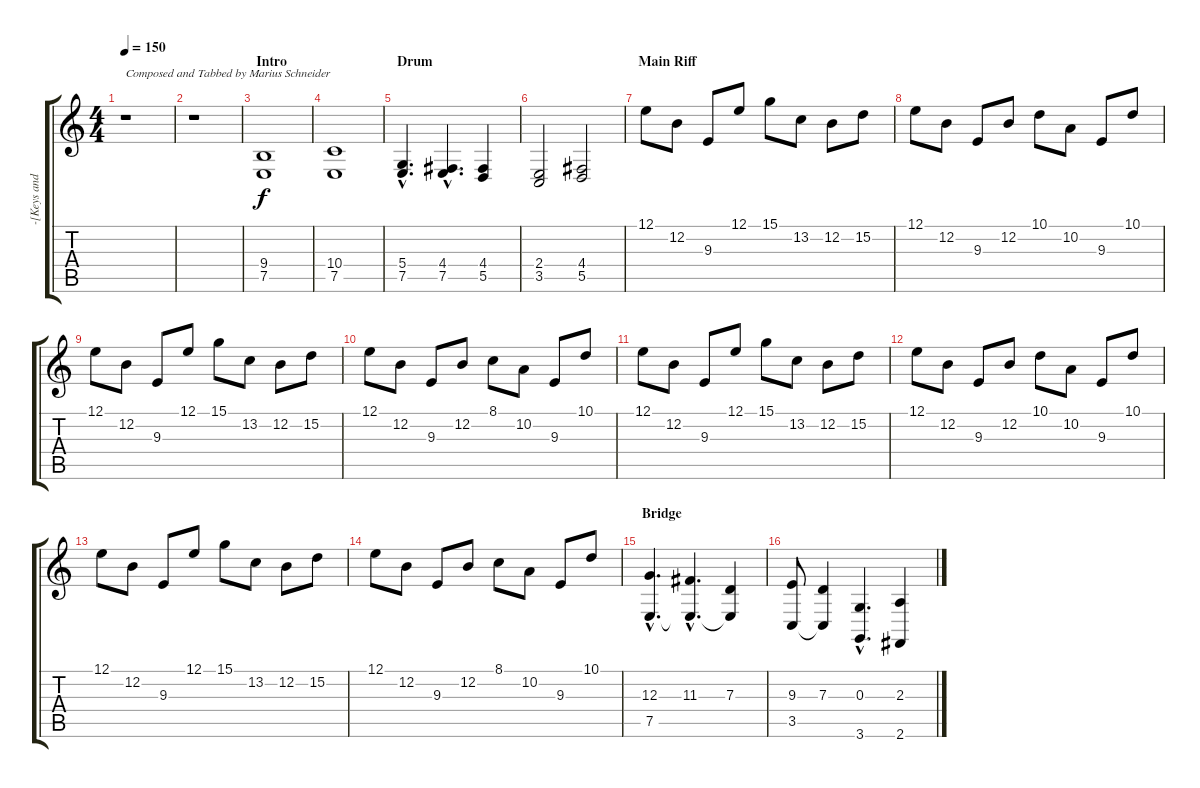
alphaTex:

\track ("-[Keys and Strings]-" "-[Keys and") {instrument stringensemble1}
\staff {score tabs}
\tuning (E4 B3 G3 D3 A2 E2) {hide}
\ts (4 4)
\tempo 150
\clef g2
\ks c
r.1{txt "Composed and Tabbed by Marius Schneider" dy f instrument stringensemble1} |
r.1 |
\section ("" "Intro")
(9.4 7.5).1{instrument stringensemble1} |
(10.4 7.5).1 |
\section ("" "Drum")
(5.4{hac} 7.5{hac}).4{d} (4.4{hac} 7.5{hac}).4{d} (4.4 5.5).4 |
(2.4 3.5).2 (4.4 5.5).2 |
\section ("" "Main Riff")
12.1.8 12.2.8 9.3.8 12.1.8 15.1.8 13.2.8 12.2.8 15.2.8 |
12.1.8 12.2.8 9.3.8 12.2.8 10.1.8 10.2.8 9.3.8 10.1.8 |
12.1.8 12.2.8 9.3.8 12.1.8 15.1.8 13.2.8 12.2.8 15.2.8 |
12.1.8 12.2.8 9.3.8 12.2.8 8.1.8 10.2.8 9.3.8 10.1.8 |
12.1.8 12.2.8 9.3.8 12.1.8 15.1.8 13.2.8 12.2.8 15.2.8 |
12.1.8 12.2.8 9.3.8 12.2.8 10.1.8 10.2.8 9.3.8 10.1.8 |
12.1.8 12.2.8 9.3.8 12.1.8 15.1.8 13.2.8 12.2.8 15.2.8 |
12.1.8 12.2.8 9.3.8 12.2.8 8.1.8 10.2.8 9.3.8 10.1.8 |
\section ("" "Bridge")
(12.3{hac} 7.5{hac}).4{d} (11.3{hac} 7.5{hac t}).4{d} (7.3 7.5{t}).4 |
(9.3 3.5).8 (7.3 3.5{t}).4 (0.3{hac} 3.6{hac}).4{d} (2.3 2.6).4
